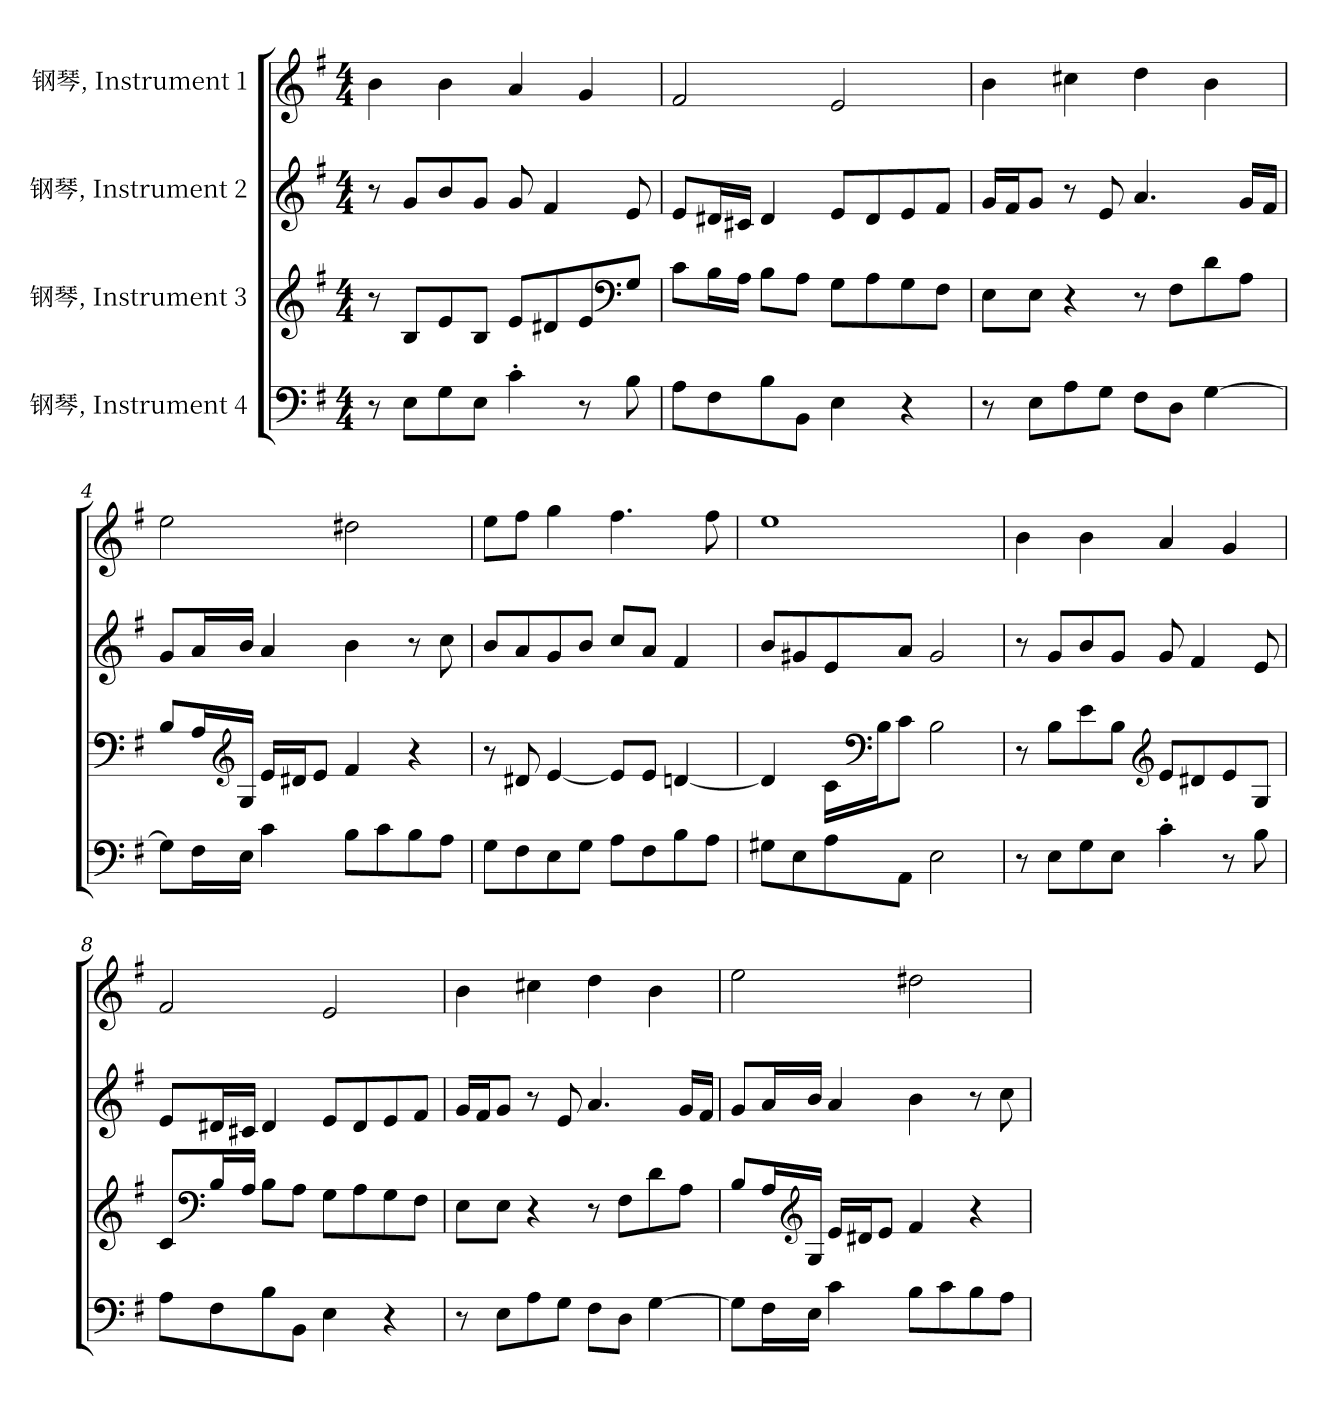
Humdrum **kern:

**kern	**kern	**kern	**kern
*part4	*part3	*part2	*part1
*staff4	*staff3	*staff2	*staff1
*I"钢琴, Instrument 4	*I"钢琴, Instrument 3	*I"钢琴, Instrument 2	*I"钢琴, Instrument 1
*clefF4	*clefG2	*clefG2	*clefG2
*k[f#]	*k[f#]	*k[f#]	*k[f#]
*M4/4	*M4/4	*M4/4	*M4/4
*MM76	*MM76	*MM76	*MM76
=1	=1	=1	=1
8r	8r	8r	4b\
8E\L	8B/L	8g/L	.
8G\	8e/	8b/	4b\
8E\J	8B/J	8g/J	.
4c'\	8e/L	8g/	4a/
.	8d#X/	4f#/	.
8r	8e/	.	4g/
*	*clefF4	*	*
8B\	8G/J	8e/	.
=2	=2	=2	=2
8A\L	8c\L	8e/L	2f#/
8F#\	16B\L	16d#X/L	.
.	16A\JJ	16c#X/JJ	.
8B\	8B\L	4d#/	.
8BB\J	8A\J	.	.
4E\	8G\L	8e/L	2e/
.	8A\	8d#/	.
4r	8G\	8e/	.
.	8F#\J	8f#/J	.
=3	=3	=3	=3
8r	8E\L	16g/LL	4b\
.	.	16f#/J	.
8E\L	8E\J	8g/J	.
8A\	4r	8r	4cc#X\
8G\J	.	8e/	.
8F#\L	8r	4.a/	4dd\
8D\J	8F#\L	.	.
[4G\	8d\	.	4b\
.	8A\J	16g/LL	.
.	.	16f#/JJ	.
!!LO:LB:g=z
=4	=4	=4	=4
8G\L]	8B/L	8g/L	2ee\
16F#\L	16A/L	16a/L	.
*	*clefG2	*	*
16E\JJ	16G/JJ	16b/JJ	.
4c\	16e/LL	4a/	.
.	16d#X/J	.	.
.	8e/J	.	.
8B\L	4f#/	4b\	2dd#X\
8c\	.	.	.
8B\	4r	8r	.
8A\J	.	8cc\	.
=5	=5	=5	=5
8G\L	8r	8b/L	8ee\L
8F#\	8d#X/	8a/	8ff#\J
8E\	[4e/	8g/	4gg\
8G\J	.	8b/J	.
8A\L	8e/L]	8cc/L	4.ff#\
8F#\	8e/J	8a/J	.
8B\	[4dn/	4f#/	.
8A\J	.	.	8ff#\
=6	=6	=6	=6
8G#X\L	4d/]	8b/L	1ee
8E\	.	8g#X/	.
8A\	16c\LL	8e/	.
*	*clefF4	*	*
.	16B\J	.	.
8AA\J	8c\J	8a/J	.
2E\	2B\	2g#/	.
=7	=7	=7	=7
8r	8r	8r	4b\
8E\L	8B\L	8g/L	.
8G\	8e\	8b/	4b\
8E\J	8B\J	8g/J	.
*	*clefG2	*	*
4c'\	8e/L	8g/	4a/
.	8d#X/	4f#/	.
8r	8e/	.	4g/
8B\	8G/J	8e/	.
!!LO:LB:g=z
=8	=8	=8	=8
8A\L	8c/L	8e/L	2f#/
*	*clefF4	*	*
8F#\	16B/L	16d#X/L	.
.	16A/JJ	16c#X/JJ	.
8B\	8B\L	4d#/	.
8BB\J	8A\J	.	.
4E\	8G\L	8e/L	2e/
.	8A\	8d#/	.
4r	8G\	8e/	.
.	8F#\J	8f#/J	.
=9	=9	=9	=9
8r	8E\L	16g/LL	4b\
.	.	16f#/J	.
8E\L	8E\J	8g/J	.
8A\	4r	8r	4cc#X\
8G\J	.	8e/	.
8F#\L	8r	4.a/	4dd\
8D\J	8F#\L	.	.
[4G\	8d\	.	4b\
.	8A\J	16g/LL	.
.	.	16f#/JJ	.
=10	=10	=10	=10
8G\L]	8B/L	8g/L	2ee\
16F#\L	16A/L	16a/L	.
*	*clefG2	*	*
16E\JJ	16G/JJ	16b/JJ	.
4c\	16e/LL	4a/	.
.	16d#X/J	.	.
.	8e/J	.	.
8B\L	4f#/	4b\	2dd#X\
8c\	.	.	.
8B\	4r	8r	.
8A\J	.	8cc\	.
=	=	=	=
*-	*-	*-	*-
